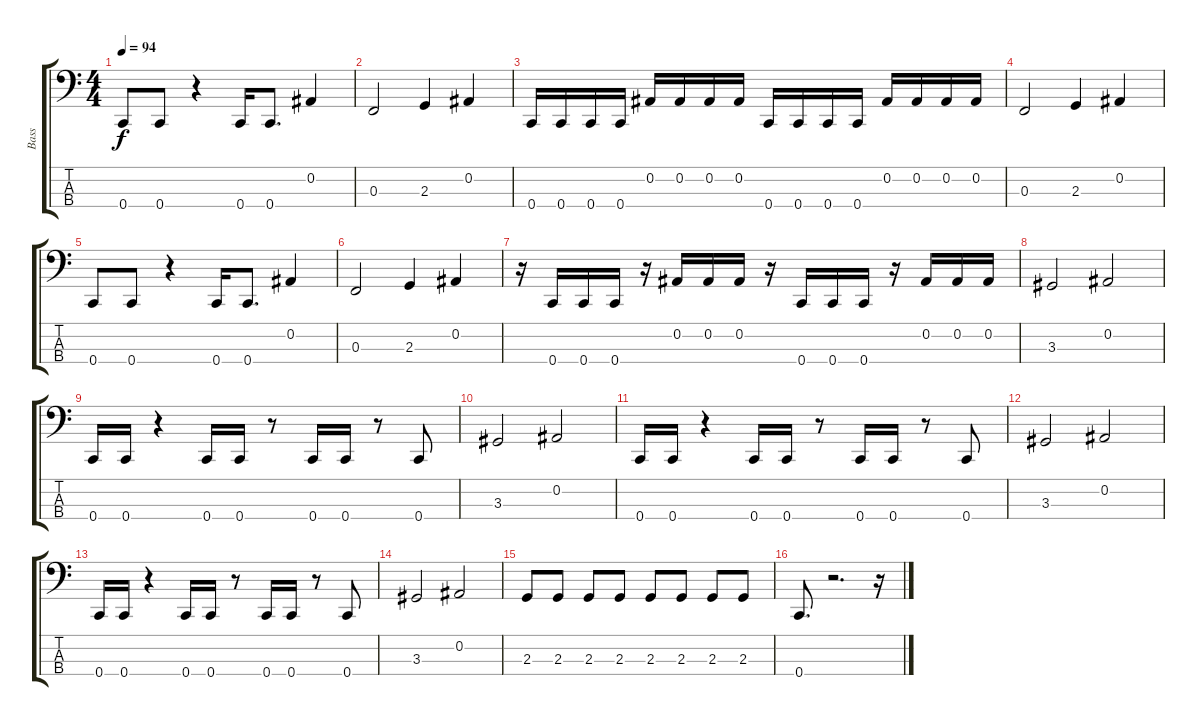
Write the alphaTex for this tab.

\track ("Bass" "Bass") {instrument electricbasspick}
\staff {score tabs}
\tuning (Eb2 Bb1 F1 C1) {hide}
\ts (4 4)
\tempo 94
\clef f4
\ks c
0.4.8{dy f} 0.4.8 r.4 0.4.16 0.4.8{d} 0.2.4 |
0.3.2 2.3.4 0.2.4 |
0.4.16 0.4.16 0.4.16 0.4.16 0.2.16 0.2.16 0.2.16 0.2.16 0.4.16 0.4.16 0.4.16 0.4.16 0.2.16 0.2.16 0.2.16 0.2.16 |
0.3.2 2.3.4 0.2.4 |
0.4.8 0.4.8 r.4 0.4.16 0.4.8{d} 0.2.4 |
0.3.2 2.3.4 0.2.4 |
r.16 0.4.16 0.4.16 0.4.16 r.16 0.2.16 0.2.16 0.2.16 r.16 0.4.16 0.4.16 0.4.16 r.16 0.2.16 0.2.16 0.2.16 |
3.3.2 0.2.2 |
0.4.16 0.4.16 r.4 0.4.16 0.4.16 r.8 0.4.16 0.4.16 r.8 0.4.8 |
3.3.2 0.2.2 |
0.4.16 0.4.16 r.4 0.4.16 0.4.16 r.8 0.4.16 0.4.16 r.8 0.4.8 |
3.3.2 0.2.2 |
0.4.16 0.4.16 r.4 0.4.16 0.4.16 r.8 0.4.16 0.4.16 r.8 0.4.8 |
3.3.2 0.2.2 |
2.3.8 2.3.8 2.3.8 2.3.8 2.3.8 2.3.8 2.3.8 2.3.8 |
0.4.8{d} r.2{d} r.16
